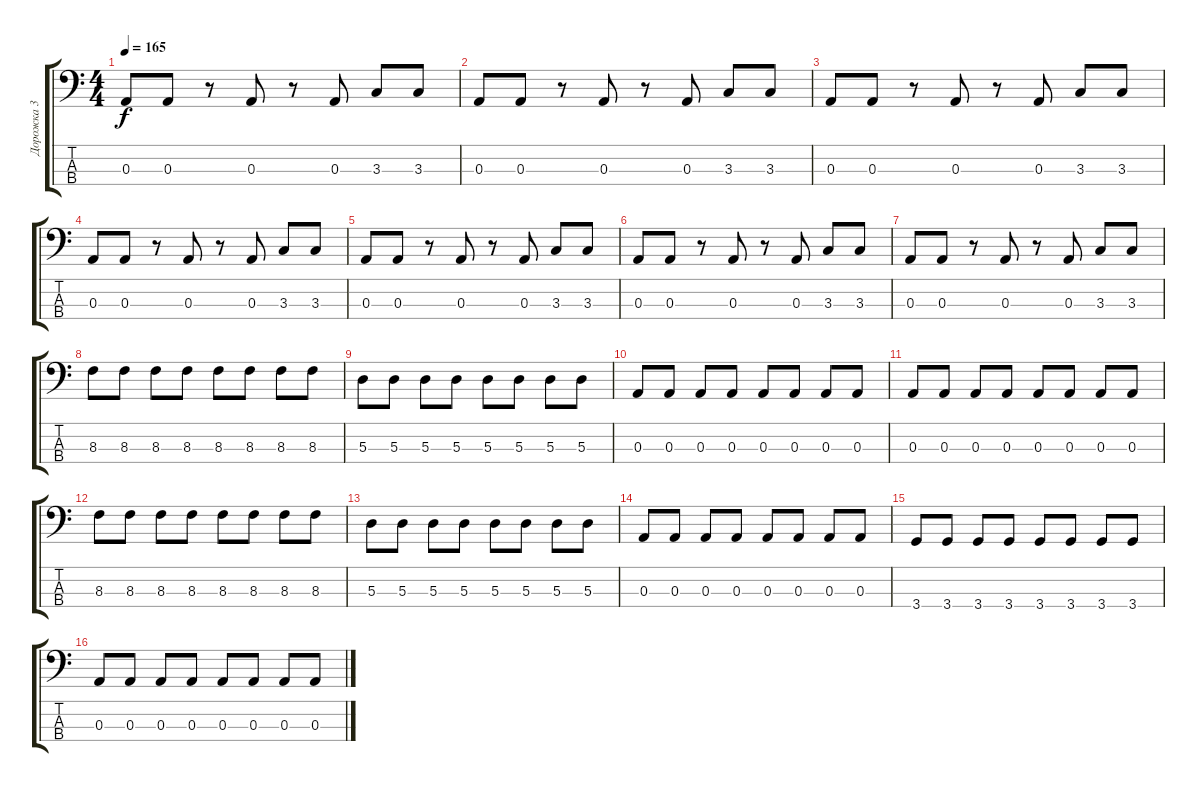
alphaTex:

\track ("Дорожка 3" "Дорожка 3") {instrument electricbassfinger}
\staff {score tabs}
\tuning (G2 D2 A1 E1) {hide}
\ts (4 4)
\tempo 165
\clef f4
\ks c
0.3.8{dy f} 0.3.8 r.8 0.3.8 r.8 0.3.8 3.3.8 3.3.8 |
0.3.8 0.3.8 r.8 0.3.8 r.8 0.3.8 3.3.8 3.3.8 |
0.3.8 0.3.8 r.8 0.3.8 r.8 0.3.8 3.3.8 3.3.8 |
0.3.8 0.3.8 r.8 0.3.8 r.8 0.3.8 3.3.8 3.3.8 |
0.3.8 0.3.8 r.8 0.3.8 r.8 0.3.8 3.3.8 3.3.8 |
0.3.8 0.3.8 r.8 0.3.8 r.8 0.3.8 3.3.8 3.3.8 |
0.3.8 0.3.8 r.8 0.3.8 r.8 0.3.8 3.3.8 3.3.8 |
8.3.8 8.3.8 8.3.8 8.3.8 8.3.8 8.3.8 8.3.8 8.3.8 |
5.3.8 5.3.8 5.3.8 5.3.8 5.3.8 5.3.8 5.3.8 5.3.8 |
0.3.8 0.3.8 0.3.8 0.3.8 0.3.8 0.3.8 0.3.8 0.3.8 |
0.3.8 0.3.8 0.3.8 0.3.8 0.3.8 0.3.8 0.3.8 0.3.8 |
8.3.8 8.3.8 8.3.8 8.3.8 8.3.8 8.3.8 8.3.8 8.3.8 |
5.3.8 5.3.8 5.3.8 5.3.8 5.3.8 5.3.8 5.3.8 5.3.8 |
0.3.8 0.3.8 0.3.8 0.3.8 0.3.8 0.3.8 0.3.8 0.3.8 |
3.4.8 3.4.8 3.4.8 3.4.8 3.4.8 3.4.8 3.4.8 3.4.8 |
0.3.8 0.3.8 0.3.8 0.3.8 0.3.8 0.3.8 0.3.8 0.3.8
